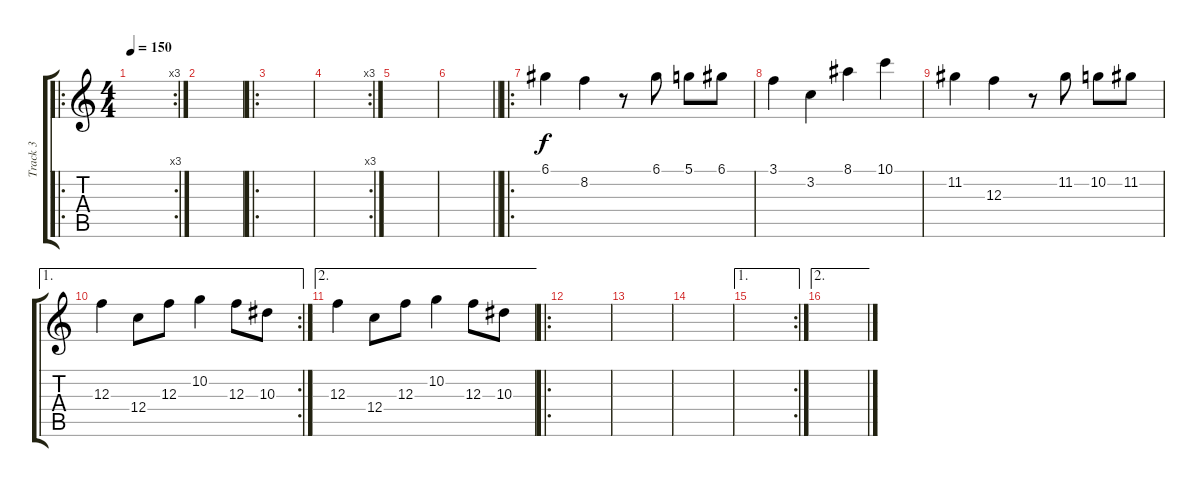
\track ("Track 3" "Track 3") {instrument acousticguitarnylon}
\staff {score tabs}
\tuning (D4 A3 F3 C3 G2 D2) {hide}
\ro
\rc 3
\ts (4 4)
\tempo 150
\clef g2
\ks c
|
|
\ro
|
\rc 3
|
|
\barLineRight lightlight
|
\ro
6.1.4 8.2.4 r.8 6.1.8 5.1.8 6.1.8 |
3.1.4 3.2.4 8.1.4 10.1.4 |
11.2.4 12.3.4 r.8 11.2.8 10.2.8 11.2.8 |
\ae 1
\rc 2
12.3.4 12.4.8 12.3.8 10.2.4 12.3.8 10.3.8 |
\ae 2
12.3.4 12.4.8 12.3.8 10.2.4 12.3.8 10.3.8 |
\ro
|
|
|
\ae 1
\rc 2
|
\ae 2
